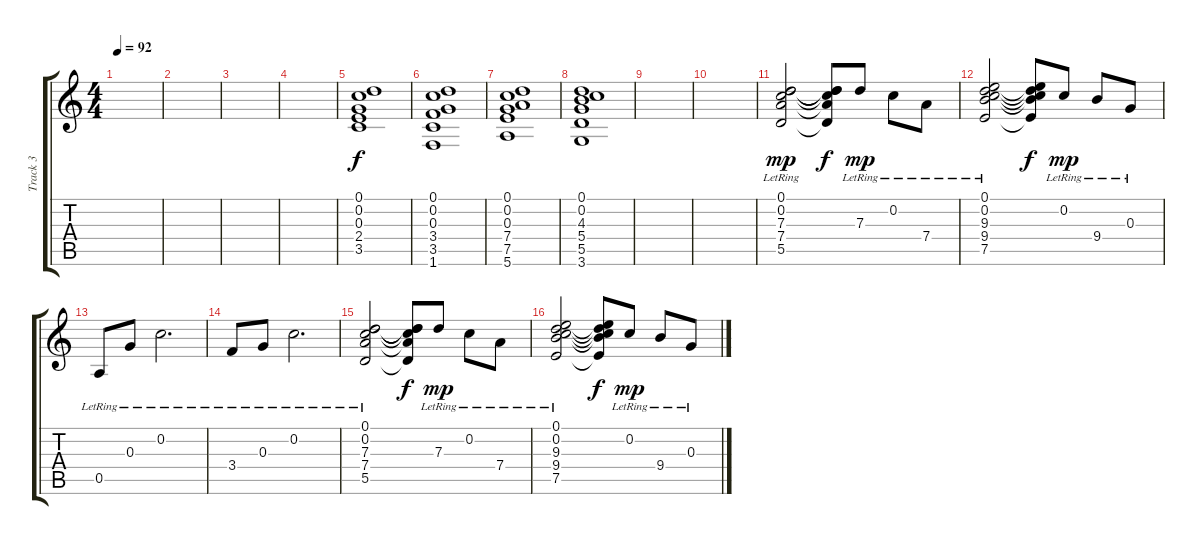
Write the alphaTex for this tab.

\track ("Track 3" "Track 3") {instrument electricguitarclean}
\staff {score tabs}
\tuning (D4 C4 G3 D3 A2 E2) {hide}
\ts (4 4)
\tempo 92
\clef g2
\ks c
|
|
|
|
(0.1 0.2 0.3 2.4 3.5).1 |
(0.1 0.2 0.3 3.4 3.5 1.6).1 |
(0.1 0.2 0.3 7.4 7.5 5.6).1 |
(0.1 0.2 4.3 5.4 5.5 3.6).1 |
|
|
(0.1{lr} 0.2{lr} 7.3{lr} 7.4{lr} 5.5{lr}).2{dy mp} (0.1{t} 0.2{t} 7.3{t} 7.4{t} 5.5{t}).8{dy f} 7.3{lr}.8{dy mp} 0.2{lr}.8 7.4{lr}.8 |
(0.1{lr} 0.2{lr} 9.3{lr} 9.4{lr} 7.5{lr}).2 (0.1{t} 0.2{t} 9.3{t} 9.4{t} 7.5{t}).8{dy f} 0.2{lr}.8{dy mp} 9.4{lr}.8 0.3{lr}.8 |
0.5{lr}.8 0.3{lr}.8 0.2{lr}.2{d} |
3.4{lr}.8 0.3{lr}.8 0.2{lr}.2{d} |
(0.1{lr} 0.2{lr} 7.3{lr} 7.4{lr} 5.5{lr}).2 (0.1{t} 0.2{t} 7.3{t} 7.4{t} 5.5{t}).8{dy f} 7.3{lr}.8{dy mp} 0.2{lr}.8 7.4{lr}.8 |
(0.1{lr} 0.2{lr} 9.3{lr} 9.4{lr} 7.5{lr}).2 (0.1{t} 0.2{t} 9.3{t} 9.4{t} 7.5{t}).8{dy f} 0.2{lr}.8{dy mp} 9.4{lr}.8 0.3{lr}.8
